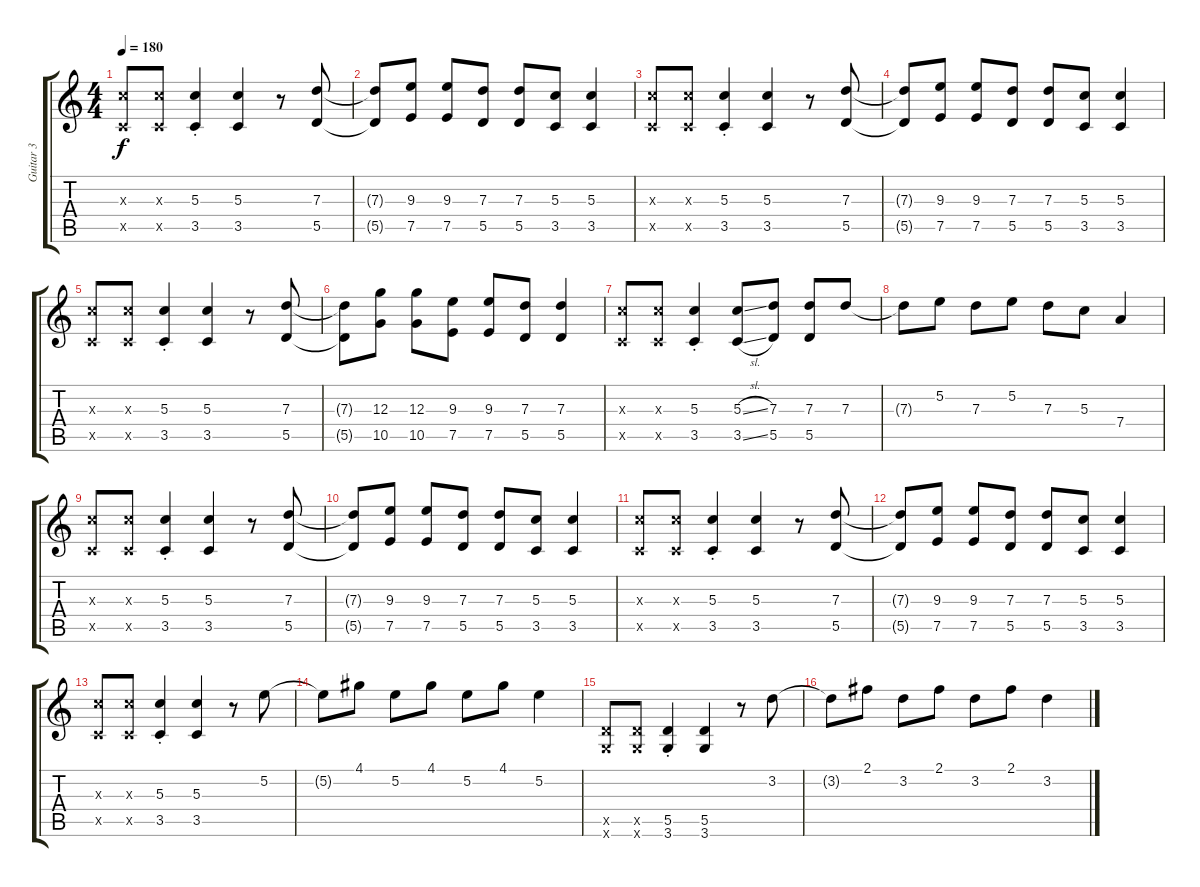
\track ("Guitar 3" "Guitar 3") {instrument distortionguitar}
\staff {score tabs}
\tuning (E4 B3 G3 D3 A2 E2) {hide}
\ts (4 4)
\tempo 180
\clef g2
\ks c
(5.3{x} 3.5{x}).8{dy f} (5.3{x} 3.5{x}).8 (5.3{st} 3.5{st}).4 (5.3 3.5).4 r.8 (7.3 5.5).8 |
(7.3{t} 5.5{t}).8 (9.3 7.5).8 (9.3 7.5).8 (7.3 5.5).8 (7.3 5.5).8 (5.3 3.5).8 (5.3 3.5).4 |
(5.3{x} 3.5{x}).8 (5.3{x} 3.5{x}).8 (5.3{st} 3.5{st}).4 (5.3 3.5).4 r.8 (7.3 5.5).8 |
(7.3{t} 5.5{t}).8 (9.3 7.5).8 (9.3 7.5).8 (7.3 5.5).8 (7.3 5.5).8 (5.3 3.5).8 (5.3 3.5).4 |
(5.3{x} 3.5{x}).8 (5.3{x} 3.5{x}).8 (5.3{st} 3.5{st}).4 (5.3 3.5).4 r.8 (7.3 5.5).8 |
(7.3{t} 5.5{t}).8 (12.3 10.5).8 (12.3 10.5).8 (9.3 7.5).8 (9.3 7.5).8 (7.3 5.5).8 (7.3 5.5).4 |
(5.3{x} 3.5{x}).8 (5.3{x} 3.5{x}).8 (5.3{st} 3.5{st}).4 (5.3{sl} 3.5{sl}).8 (7.3 5.5).8 (7.3 5.5).8 7.3.8 |
7.3{t}.8 5.2.8 7.3.8 5.2.8 7.3.8 5.3.8 7.4.4 |
(5.3{x} 3.5{x}).8 (5.3{x} 3.5{x}).8 (5.3{st} 3.5{st}).4 (5.3 3.5).4 r.8 (7.3 5.5).8 |
(7.3{t} 5.5{t}).8 (9.3 7.5).8 (9.3 7.5).8 (7.3 5.5).8 (7.3 5.5).8 (5.3 3.5).8 (5.3 3.5).4 |
(5.3{x} 3.5{x}).8 (5.3{x} 3.5{x}).8 (5.3{st} 3.5{st}).4 (5.3 3.5).4 r.8 (7.3 5.5).8 |
(7.3{t} 5.5{t}).8 (9.3 7.5).8 (9.3 7.5).8 (7.3 5.5).8 (7.3 5.5).8 (5.3 3.5).8 (5.3 3.5).4 |
(5.3{x} 3.5{x}).8 (5.3{x} 3.5{x}).8 (5.3{st} 3.5{st}).4 (5.3 3.5).4 r.8 5.2.8 |
5.2{t}.8 4.1.8 5.2.8 4.1.8 5.2.8 4.1.8 5.2.4 |
(5.5{x} 3.6{x}).8 (5.5{x} 3.6{x}).8 (5.5{st} 3.6{st}).4 (5.5 3.6).4 r.8 3.2.8 |
3.2{t}.8 2.1.8 3.2.8 2.1.8 3.2.8 2.1.8 3.2.4
